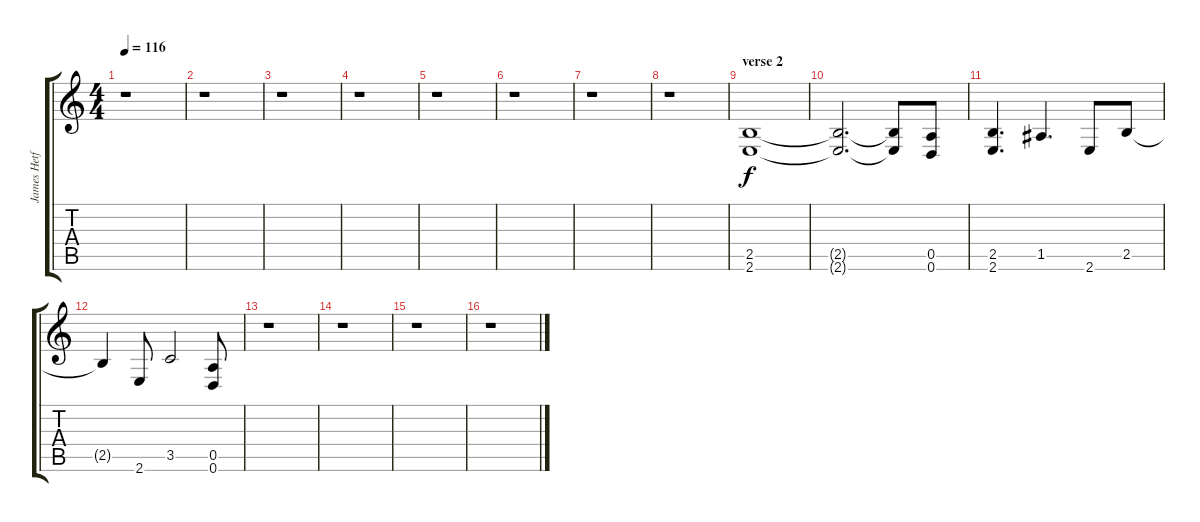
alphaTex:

\track ("James Hetfield (Acoustic)" "James Hetf") {instrument electricguitarclean}
\staff {score tabs}
\tuning (E4 B3 G3 D3 A2 D2) {hide}
\ts (4 4)
\tempo 116
\clef g2
\ks c
r.1{dy f} |
r.1 |
r.1 |
r.1 |
r.1 |
r.1 |
r.1 |
r.1 |
\section ("" "verse 2")
(2.5 2.6).1 |
(2.5{t} 2.6{t}).2{d} (2.5{t} 2.6{t}).8 (0.5 0.6).8 |
(2.5 2.6).4{d} 1.5.4{d} 2.6.8 2.5.8 |
2.5{t}.4 2.6.8 3.5.2 (0.5 0.6).8 |
r.1 |
r.1 |
r.1 |
r.1
